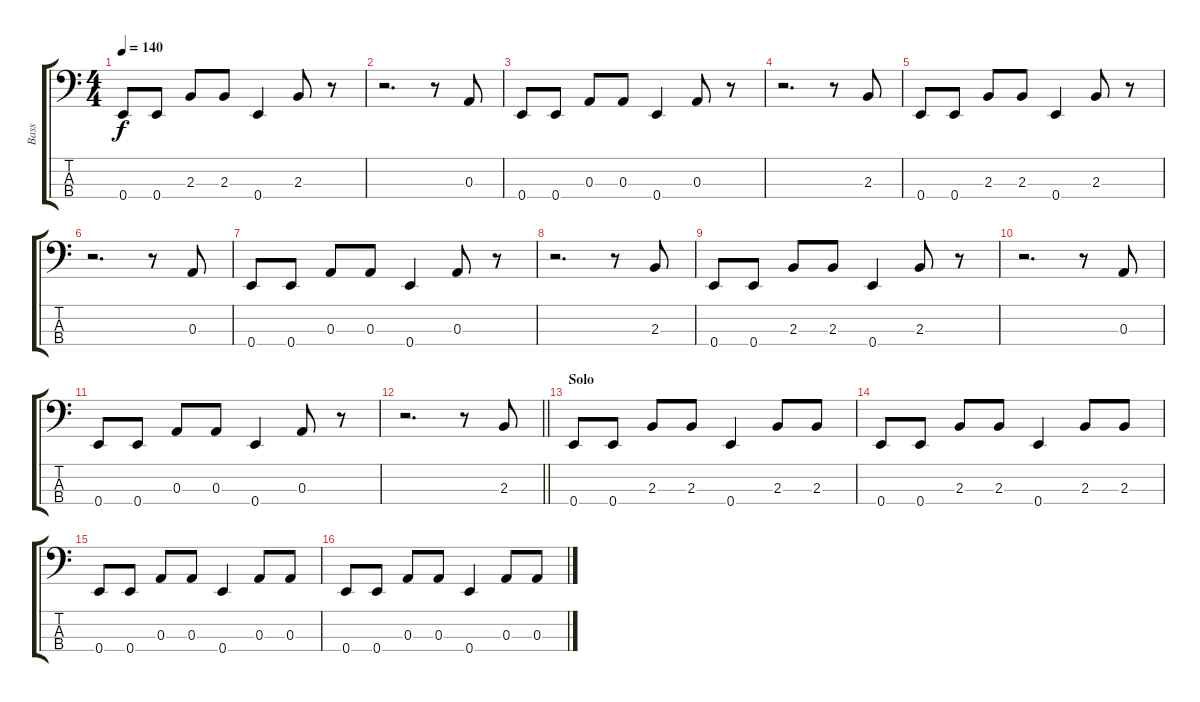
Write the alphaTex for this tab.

\track ("Bass" "Bass") {instrument electricbassfinger}
\staff {score tabs}
\tuning (G2 D2 A1 E1) {hide}
\ts (4 4)
\tempo 140
\clef f4
\ks c
0.4.8{dy f} 0.4.8 2.3.8 2.3.8 0.4.4 2.3.8 r.8 |
r.2{d} r.8 0.3.8 |
0.4.8 0.4.8 0.3.8 0.3.8 0.4.4 0.3.8 r.8 |
r.2{d} r.8 2.3.8 |
0.4.8 0.4.8 2.3.8 2.3.8 0.4.4 2.3.8 r.8 |
r.2{d} r.8 0.3.8 |
0.4.8 0.4.8 0.3.8 0.3.8 0.4.4 0.3.8 r.8 |
r.2{d} r.8 2.3.8 |
0.4.8 0.4.8 2.3.8 2.3.8 0.4.4 2.3.8 r.8 |
r.2{d} r.8 0.3.8 |
0.4.8 0.4.8 0.3.8 0.3.8 0.4.4 0.3.8 r.8 |
\barLineRight lightlight
r.2{d} r.8 2.3.8 |
\section ("" "Solo")
0.4.8 0.4.8 2.3.8 2.3.8 0.4.4 2.3.8 2.3.8 |
0.4.8 0.4.8 2.3.8 2.3.8 0.4.4 2.3.8 2.3.8 |
0.4.8 0.4.8 0.3.8 0.3.8 0.4.4 0.3.8 0.3.8 |
0.4.8 0.4.8 0.3.8 0.3.8 0.4.4 0.3.8 0.3.8
